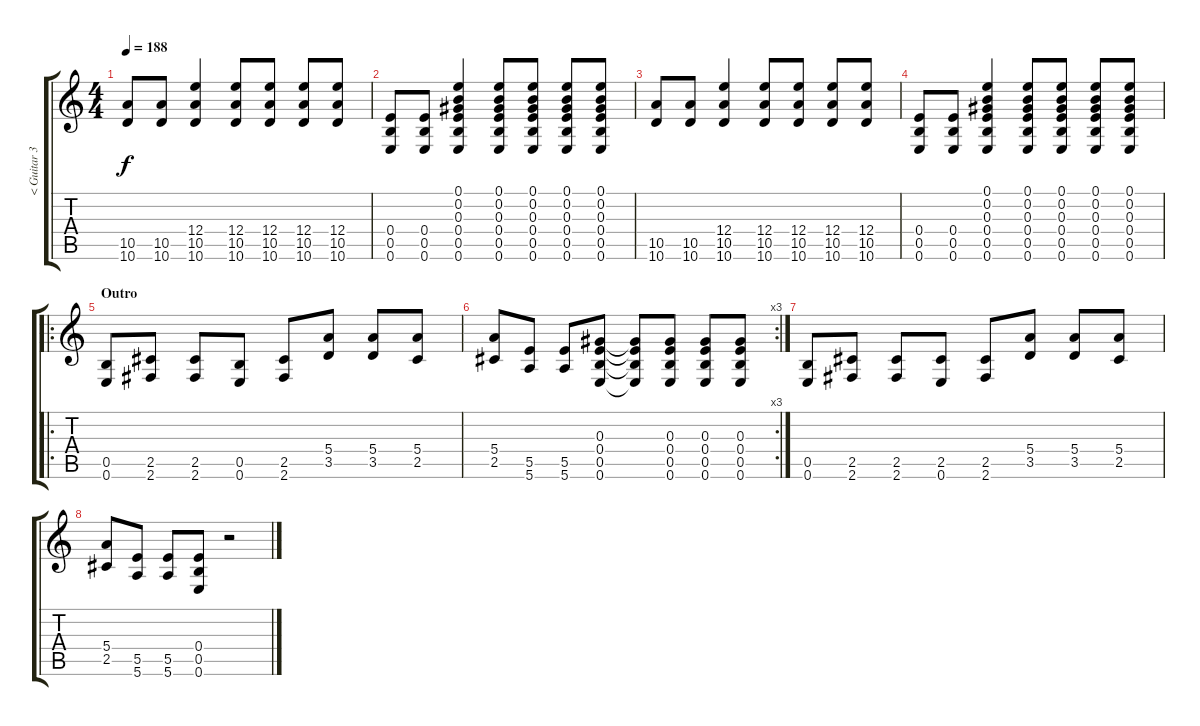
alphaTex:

\track ("< Guitar 3 >" "< Guitar 3") {instrument distortionguitar}
\staff {score tabs}
\tuning (E4 B3 Ab3 E3 B2 E2) {hide}
\ts (4 4)
\tempo 188
\clef g2
\ks c
(10.5{t} 10.6{t}).8{dy f} (10.5 10.6).8 (12.4 10.5 10.6).4 (12.4 10.5 10.6).8 (12.4 10.5 10.6).8 (12.4 10.5 10.6).8 (12.4 10.5 10.6).8 |
(0.4 0.5 0.6).8 (0.4 0.5 0.6).8 (0.1 0.2 0.3 0.4 0.5 0.6).4 (0.1 0.2 0.3 0.4 0.5 0.6).8 (0.1 0.2 0.3 0.4 0.5 0.6).8 (0.1 0.2 0.3 0.4 0.5 0.6).8 (0.1 0.2 0.3 0.4 0.5 0.6).8 |
(10.5 10.6).8 (10.5 10.6).8 (12.4 10.5 10.6).4 (12.4 10.5 10.6).8 (12.4 10.5 10.6).8 (12.4 10.5 10.6).8 (12.4 10.5 10.6).8 |
(0.4 0.5 0.6).8 (0.4 0.5 0.6).8 (0.1 0.2 0.3 0.4 0.5 0.6).4 (0.1 0.2 0.3 0.4 0.5 0.6).8 (0.1 0.2 0.3 0.4 0.5 0.6).8 (0.1 0.2 0.3 0.4 0.5 0.6).8 (0.1 0.2 0.3 0.4 0.5 0.6).8 |
\ro
\section ("" "Outro")
(0.5 0.6).8 (2.5 2.6).8 (2.5 2.6).8 (0.5 0.6).8 (2.5 2.6).8 (5.4 3.5).8 (5.4 3.5).8 (5.4 2.5).8 |
\rc 3
(5.4 2.5).8 (5.5 5.6).8 (5.5 5.6).8 (0.3 0.4 0.5 0.6).8 (0.3{t} 0.4{t} 0.5{t} 0.6{t}).8 (0.3 0.4 0.5 0.6).8 (0.3 0.4 0.5 0.6).8 (0.3 0.4 0.5 0.6).8 |
(0.5 0.6).8 (2.5 2.6).8 (2.5 2.6).8 (2.5 0.6).8 (2.5 2.6).8 (5.4 3.5).8 (5.4 3.5).8 (5.4 2.5).8 |
(5.4 2.5).8 (5.5 5.6).8 (5.5 5.6).8 (0.4 0.5 0.6).8 r.2
